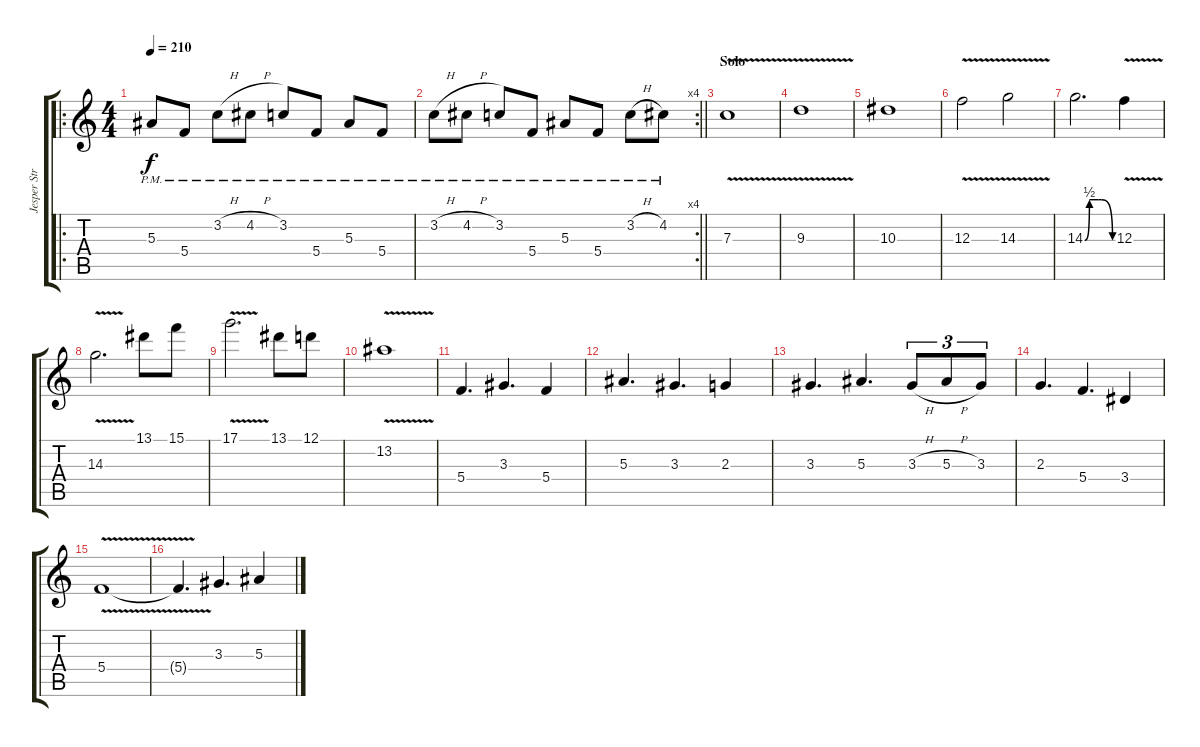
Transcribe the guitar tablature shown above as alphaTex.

\track ("Jesper Strömblad" "Jesper Str") {instrument distortionguitar}
\staff {score tabs}
\tuning (D4 A3 F3 C3 G2 C2) {hide}
\ro
\ts (4 4)
\tempo 210
\clef g2
\ks c
5.3{pm}.8{dy f} 5.4{pm}.8 3.2{h pm}.8 4.2{h pm}.8 3.2{pm}.8 5.4{pm}.8 5.3{pm}.8 5.4{pm}.8 |
\rc 4
\barLineRight lightlight
3.2{h pm}.8 4.2{h pm}.8 3.2{pm}.8 5.4{pm}.8 5.3{pm}.8 5.4{pm}.8 3.2{h pm}.8 4.2{pm}.8 |
\section ("" "Solo")
7.3{v}.1{volume 13} |
9.3{v}.1 |
10.3.1 |
12.3{v}.2 14.3{v}.2 |
14.3{be (custom 0 0 10 2 20 2 30 2 36 2 60 0)}.2{d} 12.3{v}.4 |
14.3{v}.2{d} 13.1.8 15.1.8 |
17.1{v}.2{d} 13.1.8 12.1.8 |
13.2{v}.1 |
5.4.4{d} 3.3.4{d} 5.4.4 |
5.3.4{d} 3.3.4{d} 2.3.4 |
3.3.4{d} 5.3.4{d} 3.3{h}.8{tu (3 2)} 5.3{h}.8{tu (3 2)} 3.3.8{tu (3 2)} |
2.3.4{d} 5.4.4{d} 3.4.4 |
5.4{v}.1 |
5.4{t}.4{d} 3.3.4{d} 5.3.4
